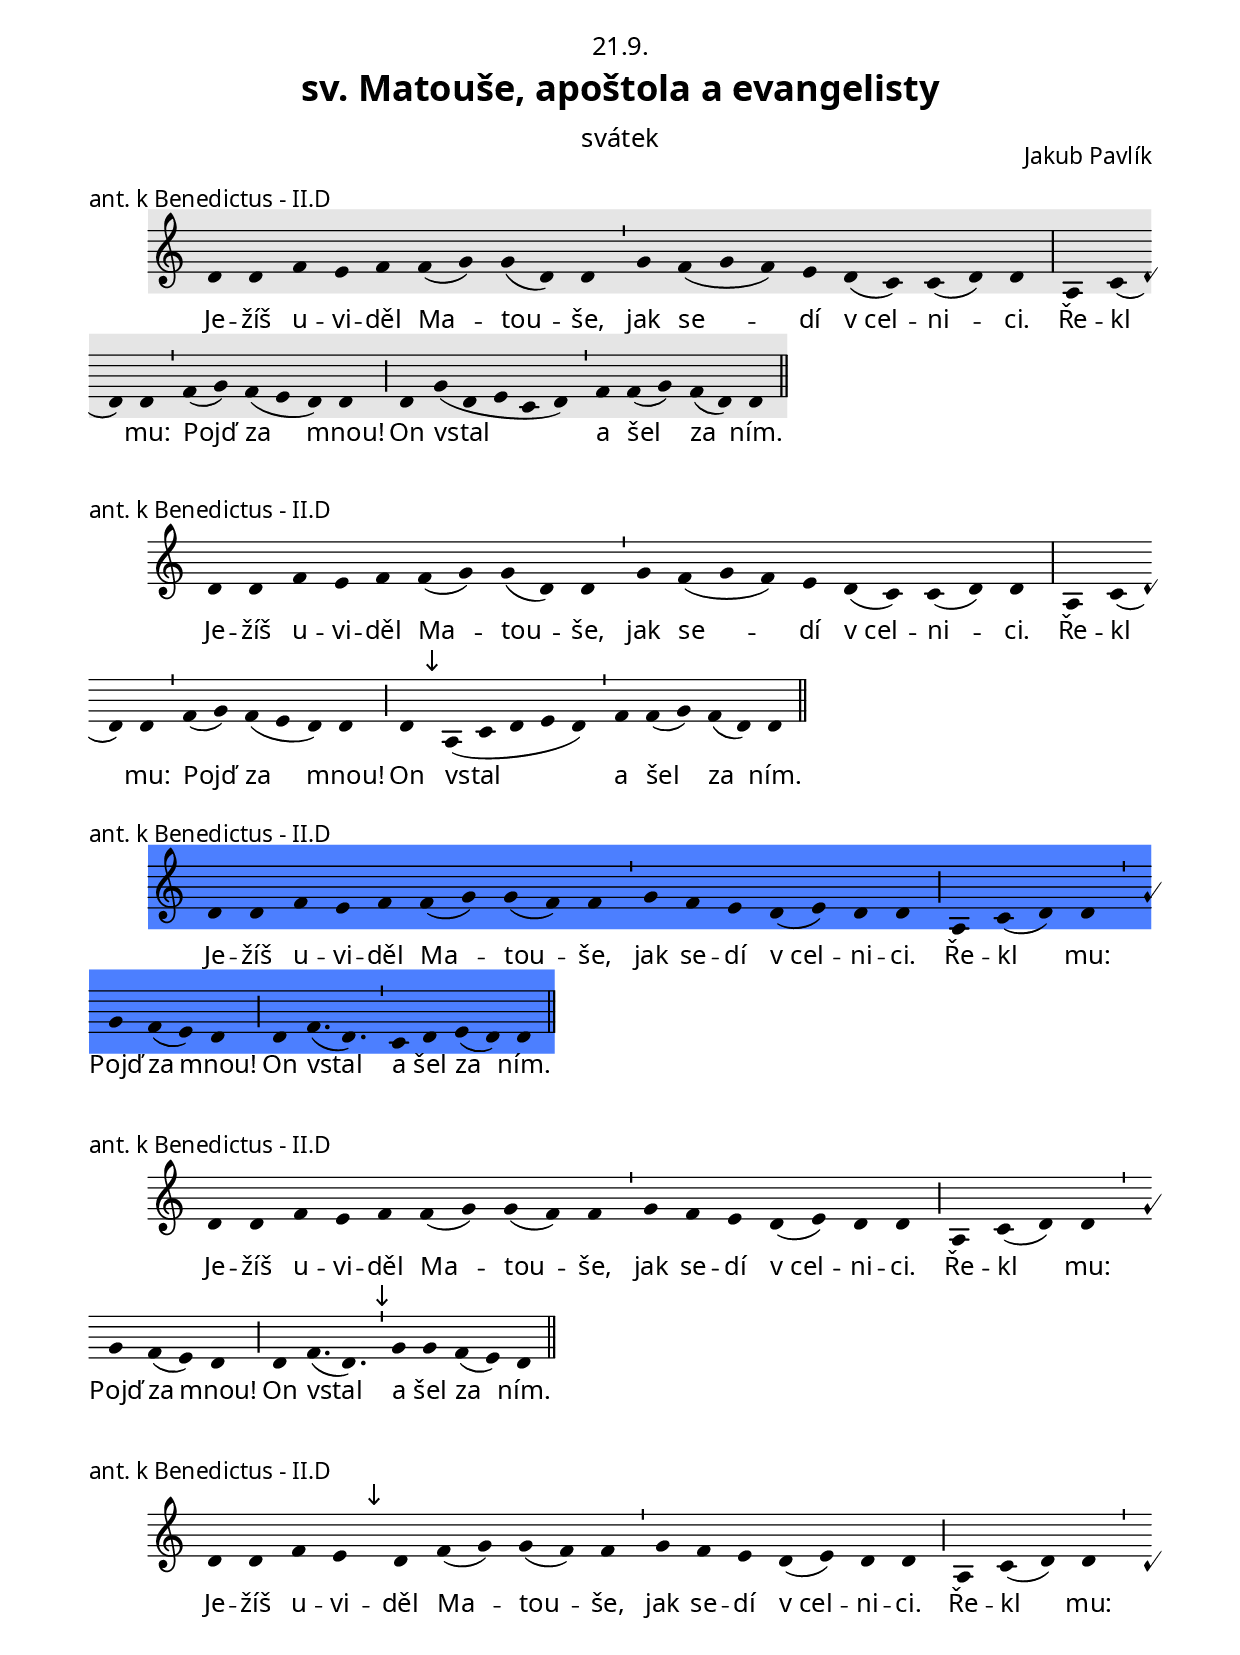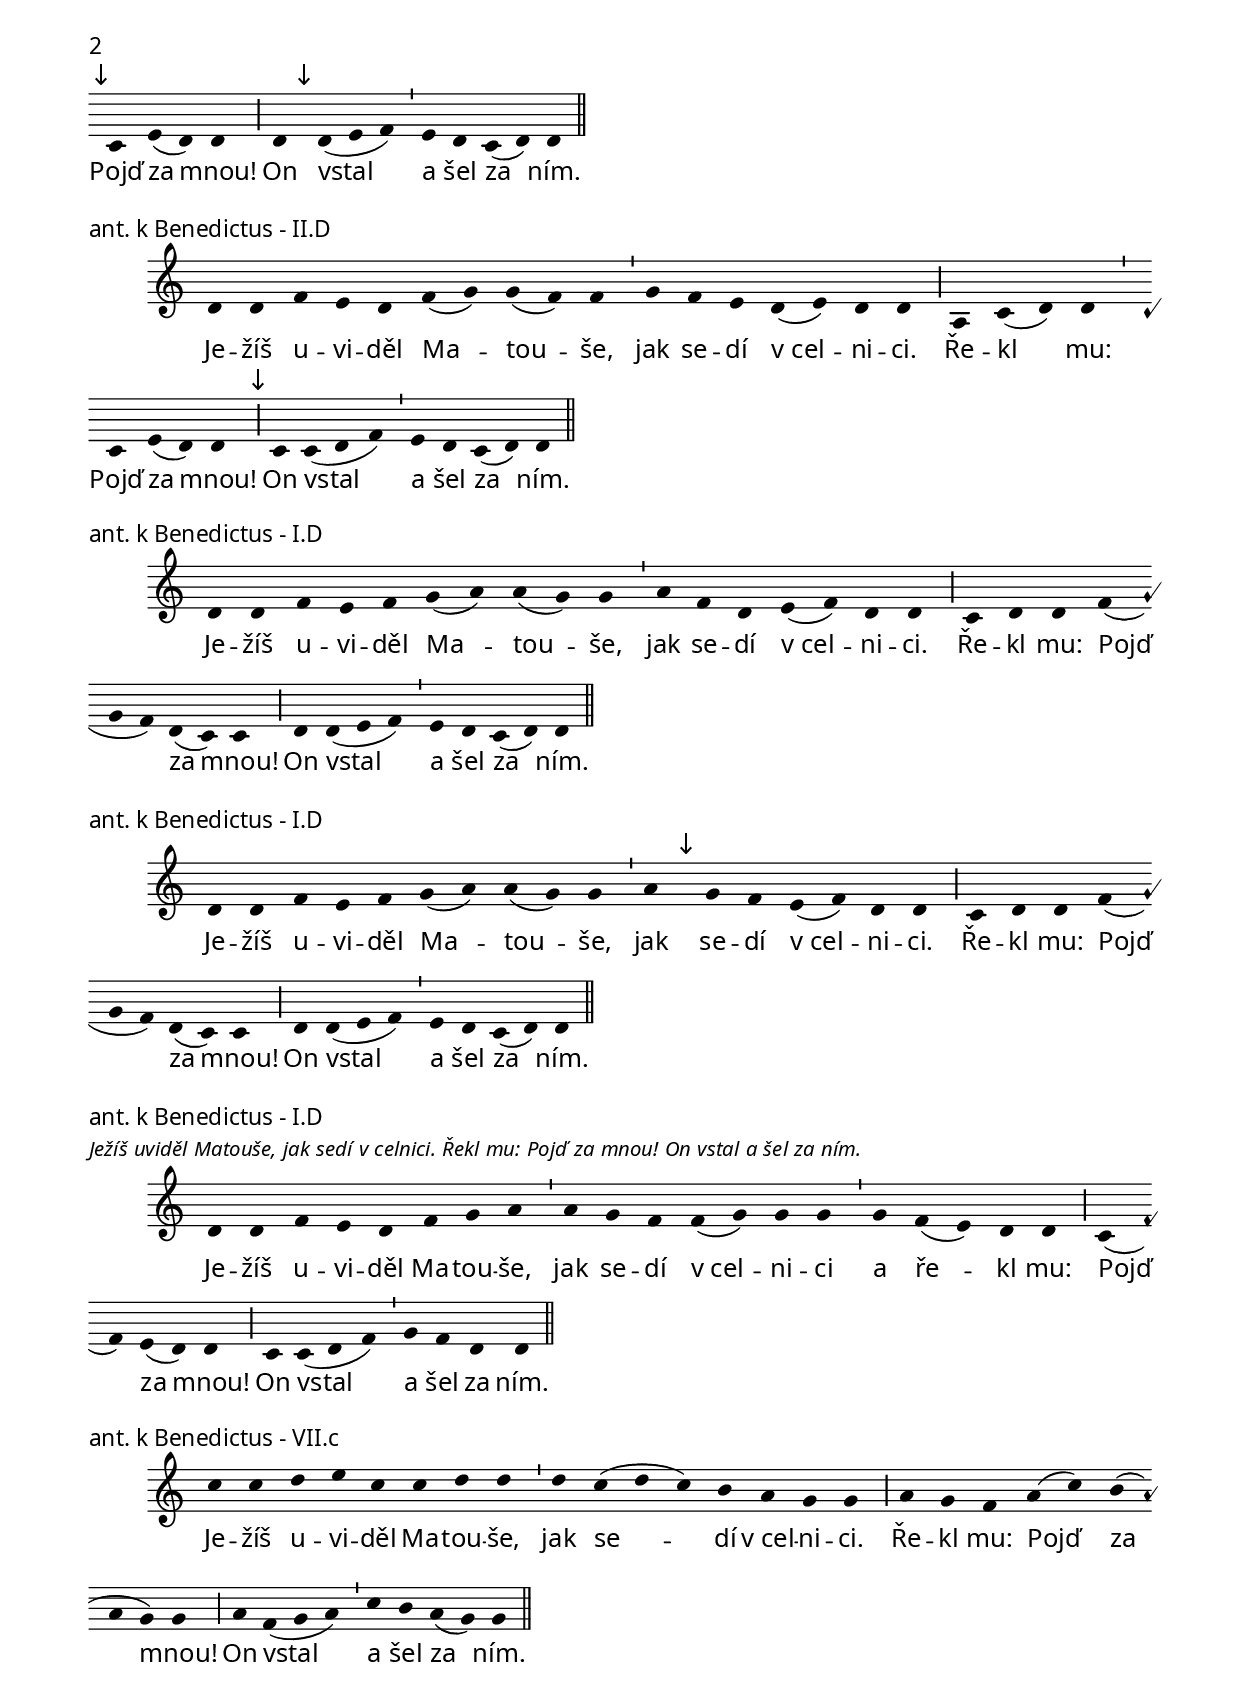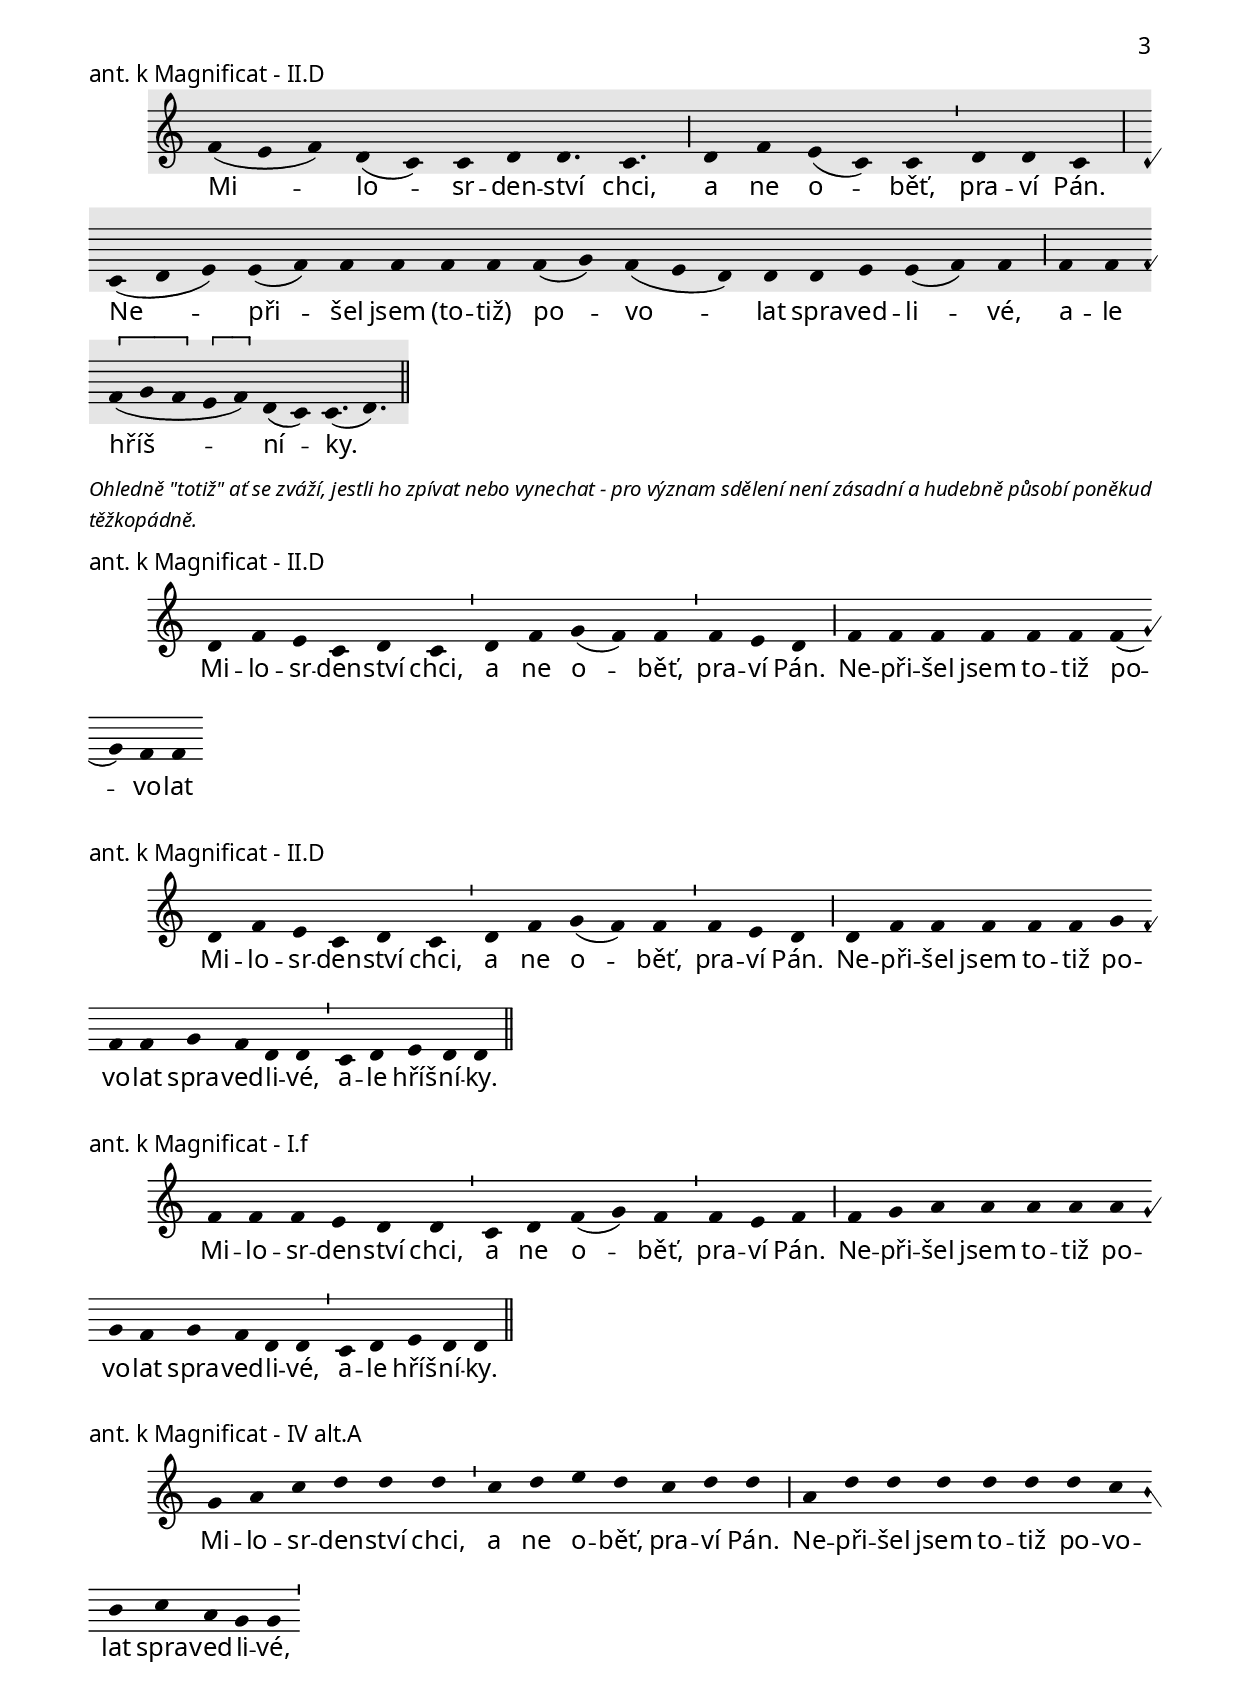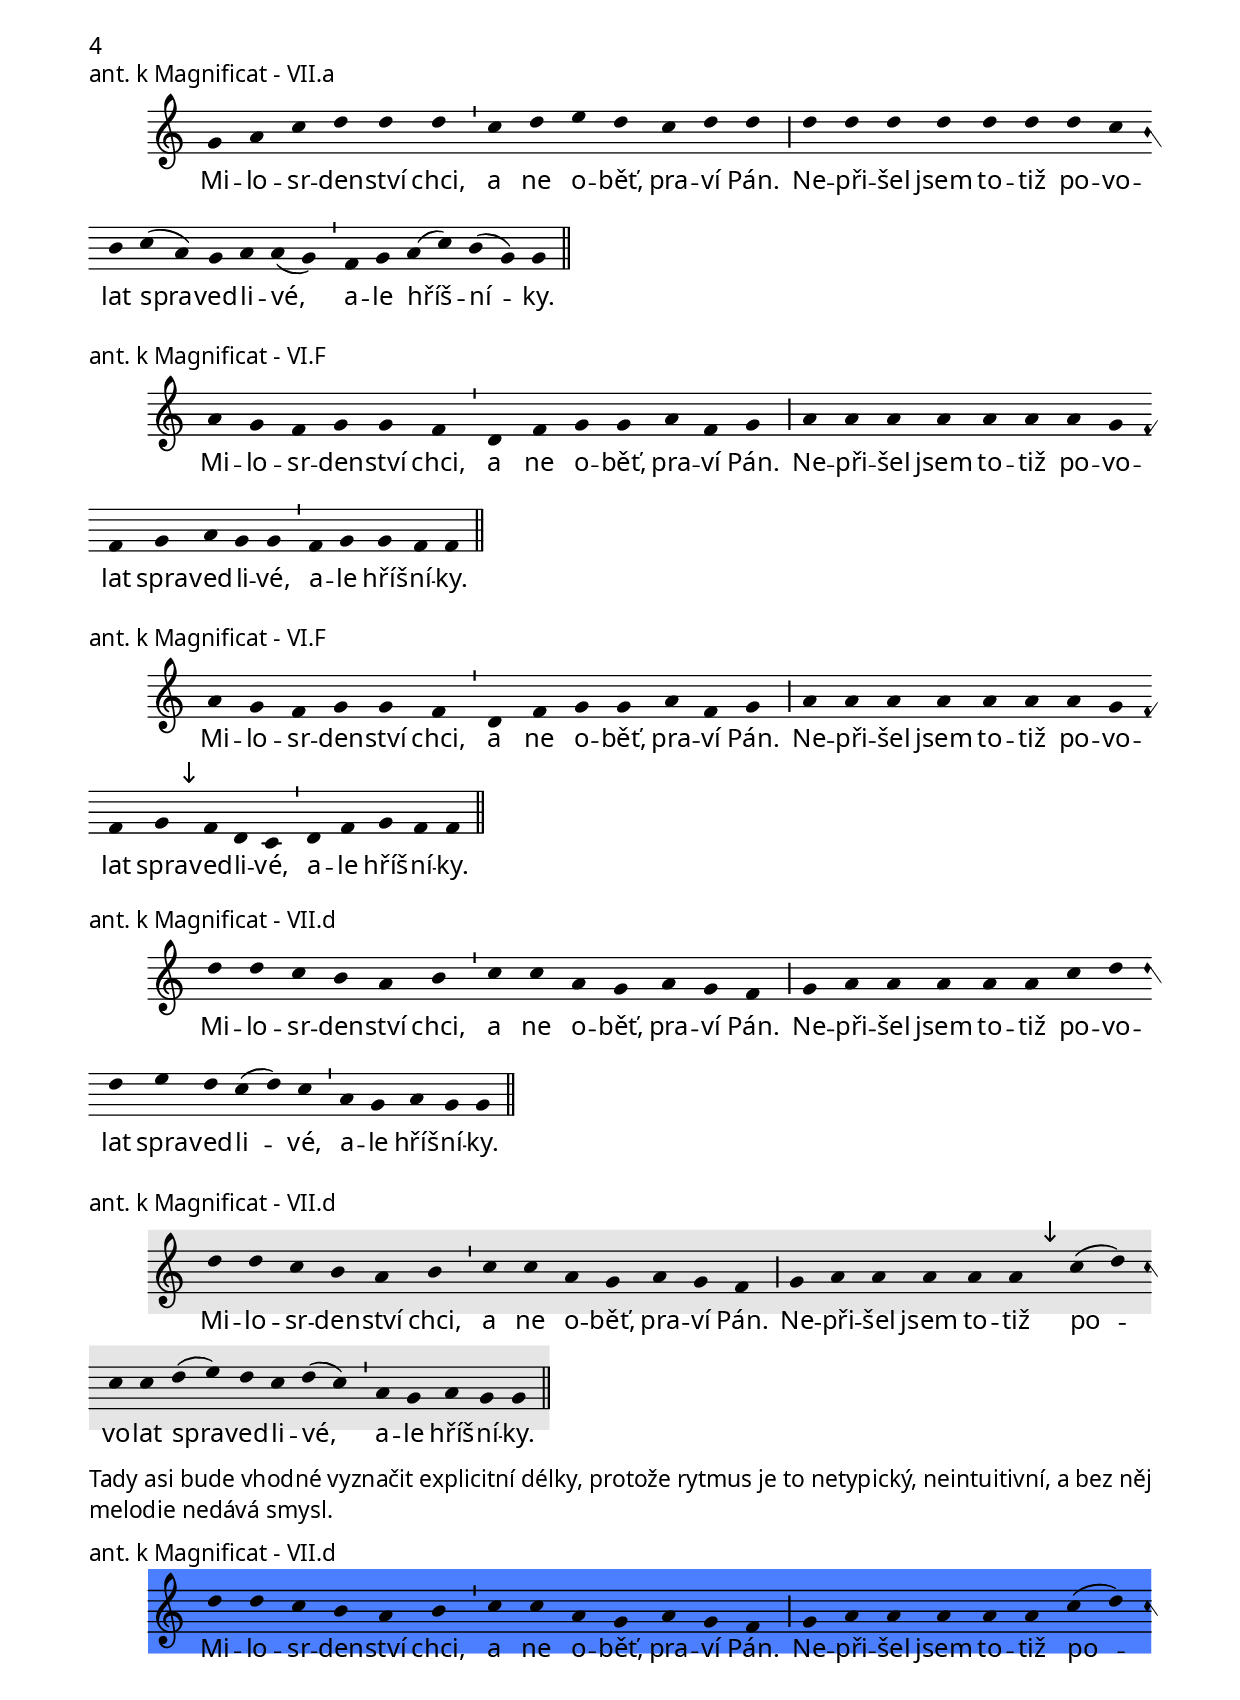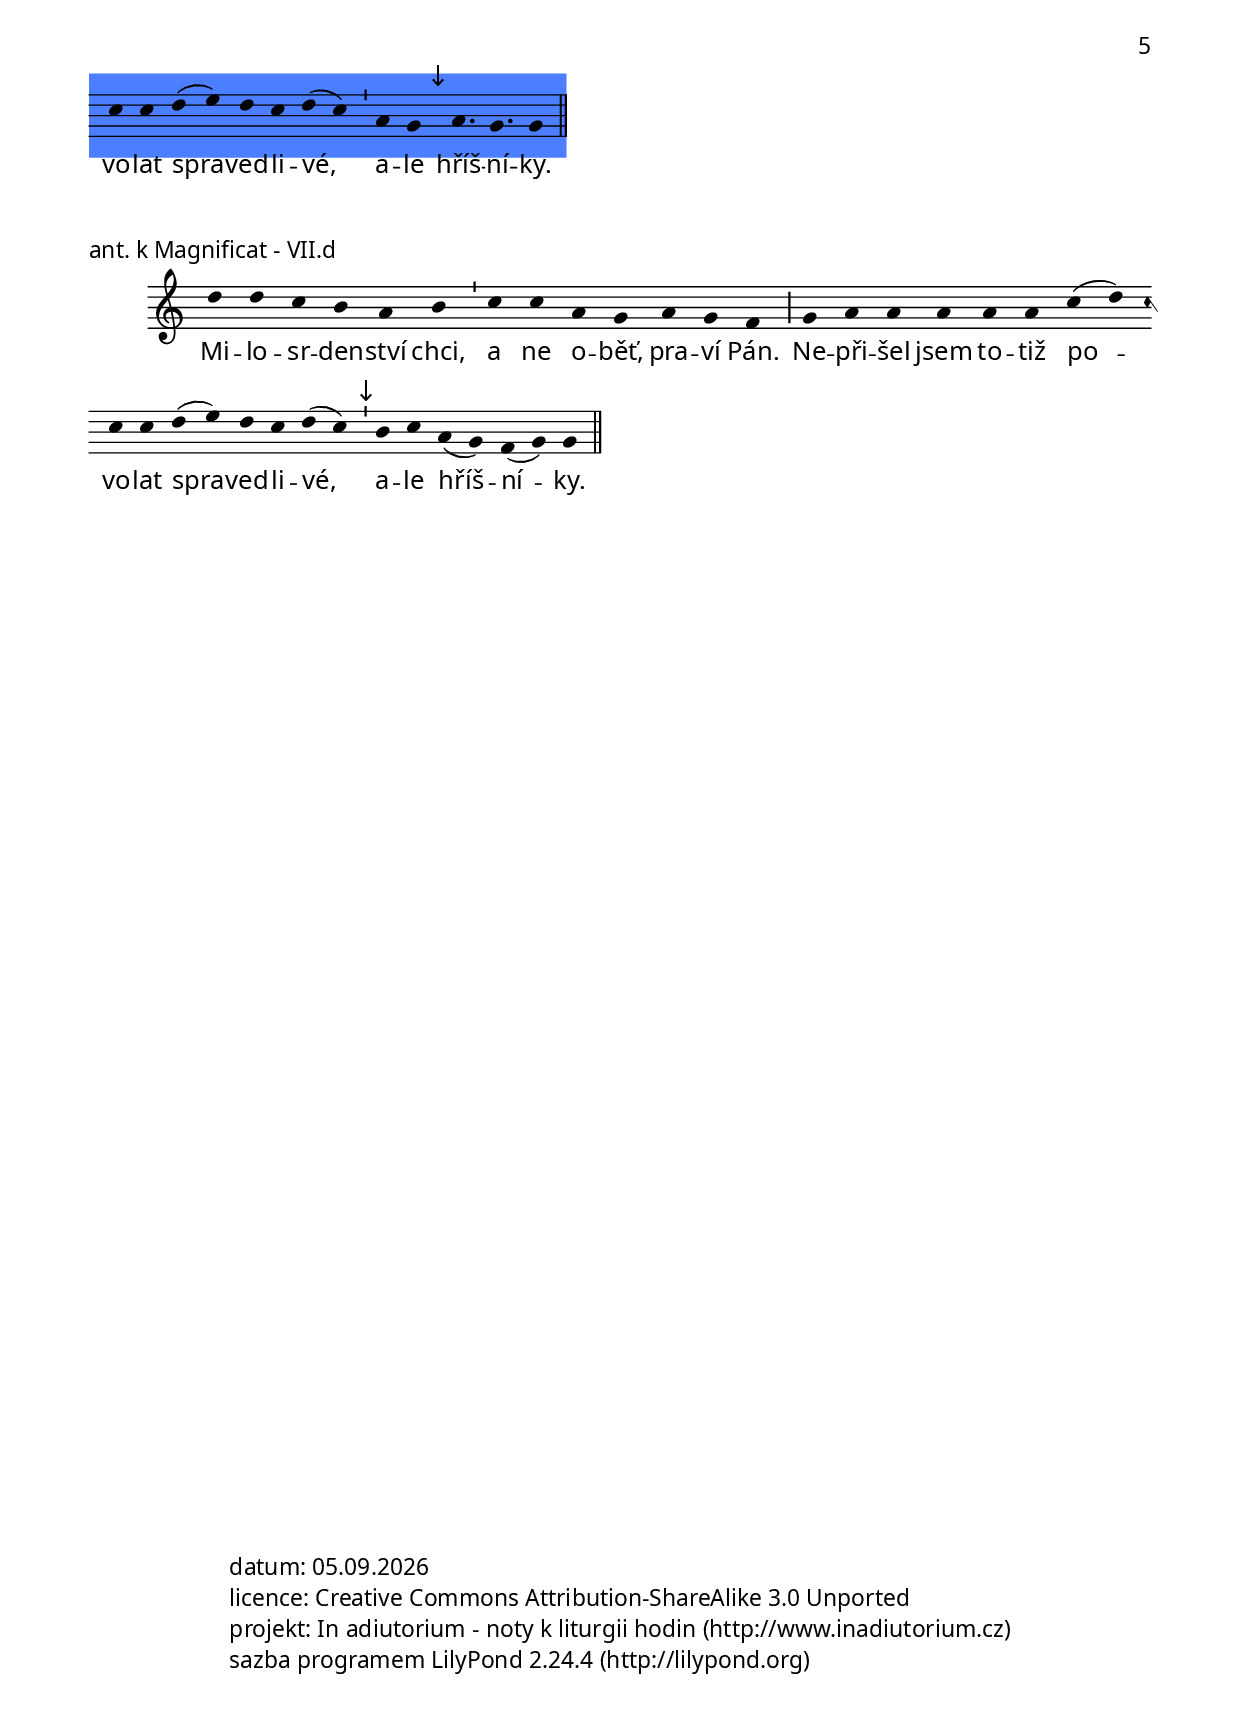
\version "2.15.37"

\include "../spolecne.ly"

\header {
  title = \markup\titleSvatek
            "sv. Matouše, apoštola a evangelisty"
            svátek
            21.9.
  composer = "Jakub Pavlík"
}

\score {
  \relative c' {
    \zvyraznovacSedy
    \choralniRezim
    d4 d f e f f( g) g( d) d \barMin g f( g f) e d( c) c( d) d \barMax
    a c( d) d \barMin f( g) f( e d) d \barMaior
    d g( d e c d) \barMin f f( g) f( d) d \barFinalis
  }
  \addlyrics {
    Je -- žíš u -- vi -- děl Ma -- tou -- še,
    jak se -- dí v_cel -- ni -- ci.
    Ře -- kl mu: Pojď za mnou!
    On vstal a šel za ním.
  }
  \header {
    quid = "ant. k Benedictus"
    modus = "II"
    differentia = "D"
    psalmus = ""
    id = "aben"
    piece = \markup {\sestavTitulekBezZalmu}
  }
}

\score {
  \relative c' {
    \choralniRezim
    d4 d f e f f( g) g( d) d \barMin g f( g f) e d( c) c( d) d \barMax
    a c( d) d \barMin f( g) f( e d) d \barMaior
    d \mark\sipka a( c d e d) \barMin f f( g) f( d) d \barFinalis
  }
  \addlyrics {
    Je -- žíš u -- vi -- děl Ma -- tou -- še,
    jak se -- dí v_cel -- ni -- ci.
    Ře -- kl mu: Pojď za mnou!
    On vstal a šel za ním.
  }
  \header {
    quid = "ant. k Benedictus"
    modus = "II"
    differentia = "D"
    psalmus = ""
    id = "aben"
    piece = \markup {\sestavTitulekBezZalmu}
  }
}

\score {
  \relative c' {
    \zvyraznovacModry
    \choralniRezim
    d4 d f e f f( g) g( f) f \barMin
    g f e d( e) d d \barMaior
    a c( d) d \barMin
    g f( e) d \barMaior
    d f4.( d) \barMin
    c4 d e( d) d \barFinalis
  }
  \addlyrics {
    Je -- žíš u -- vi -- děl Ma -- tou -- še,
    jak se -- dí v_cel -- ni -- ci.
    Ře -- kl mu:
    Pojď za mnou!
    On vstal
    a šel za ním.
  }
  \header {
    quid = "ant. k Benedictus"
    modus = "II"
    differentia = "D"
    psalmus = ""
    id = "aben"
    piece = \markup {\sestavTitulekBezZalmu}
  }
}

\score {
  \relative c' {
    \choralniRezim
    d4 d f e f f( g) g( f) f \barMin
    g f e d( e) d d \barMaior
    a c( d) d \barMin
    g f( e) d \barMaior
    d f4.( d) \barMin
    \mark\sipka g4 g f( e) d \barFinalis
  }
  \addlyrics {
    Je -- žíš u -- vi -- děl Ma -- tou -- še,
    jak se -- dí v_cel -- ni -- ci.
    Ře -- kl mu:
    Pojď za mnou!
    On vstal
    a šel za ním.
  }
  \header {
    quid = "ant. k Benedictus"
    modus = "II"
    differentia = "D"
    psalmus = ""
    id = "aben"
    piece = \markup {\sestavTitulekBezZalmu}
  }
}

\score {
  \relative c' {
    \choralniRezim
    d4 d f e \mark\sipka d f( g) g( f) f \barMin
    g f e d( e) d d \barMaior
    a c( d) d \barMin
    \mark\sipka c e( d) d \barMaior
    d \mark\sipka d( e f) \barMin
    e d c( d) d \barFinalis
  }
  \addlyrics {
    Je -- žíš u -- vi -- děl Ma -- tou -- še,
    jak se -- dí v_cel -- ni -- ci.
    Ře -- kl mu:
    Pojď za mnou!
    On vstal
    a šel za ním.
  }
  \header {
    quid = "ant. k Benedictus"
    modus = "II"
    differentia = "D"
    psalmus = ""
    id = "aben"
    piece = \markup {\sestavTitulekBezZalmu}
  }
}

\score {
  \relative c' {
    \choralniRezim
    d4 d f e d f( g) g( f) f \barMin
    g f e d( e) d d \barMaior
    a c( d) d \barMin
    c e( d) d \barMaior
    \mark\sipka c c( d f) \barMin
    e d c( d) d \barFinalis
  }
  \addlyrics {
    Je -- žíš u -- vi -- děl Ma -- tou -- še,
    jak se -- dí v_cel -- ni -- ci.
    Ře -- kl mu:
    Pojď za mnou!
    On vstal
    a šel za ním.
  }
  \header {
    quid = "ant. k Benedictus"
    modus = "II"
    differentia = "D"
    psalmus = ""
    id = "aben"
    piece = \markup {\sestavTitulekBezZalmu}
  }
}

\score {
  \relative c' {
    \choralniRezim
    d4 d f e f g( a) a( g) g \barMin
    a f d e( f) d d \barMaior
    c d d
    f( g f) d( c) c \barMaior
    d d( e f) \barMin
    e d c( d) d \barFinalis
  }
  \addlyrics {
    Je -- žíš u -- vi -- děl Ma -- tou -- še,
    jak se -- dí v_cel -- ni -- ci.
    Ře -- kl mu:
    Pojď za mnou!
    On vstal
    a šel za ním.
  }
  \header {
    quid = "ant. k Benedictus"
    modus = "I"
    differentia = "D"
    psalmus = ""
    id = "aben"
    piece = \markup {\sestavTitulekBezZalmu}
  }
}

\score {
  \relative c' {
    \choralniRezim
    d4 d f e f g( a) a( g) g \barMin
    a \mark\sipka g f e( f) d d \barMaior
    c d d
    f( g f) d( c) c \barMaior
    d d( e f) \barMin
    e d c( d) d \barFinalis
  }
  \addlyrics {
    Je -- žíš u -- vi -- děl Ma -- tou -- še,
    jak se -- dí v_cel -- ni -- ci.
    Ře -- kl mu:
    Pojď za mnou!
    On vstal
    a šel za ním.
  }
  \header {
    quid = "ant. k Benedictus"
    modus = "I"
    differentia = "D"
    psalmus = ""
    id = "aben"
    piece = \markup {\sestavTitulekBezZalmu}
  }
}

\score {
  \relative c' {
    \choralniRezim
    d4 d f e d f g a \barMin
    a g f f( g) g g \barMin
    g f( e) d d \barMaior
    c( f) e( d) d \barMaior
    c c( d f) \barMin
    g f d d \barFinalis
  }
  \addlyrics {
    Je -- žíš u -- vi -- děl Ma -- tou -- še,
    jak se -- dí v_cel -- ni -- ci
    a ře -- kl mu: Pojď za mnou!
    On vstal
    a šel za ním.
  }
  \header {
    textus_approbatus = "Ježíš uviděl Matouše, jak sedí v celnici. Řekl mu: Pojď za mnou! On vstal a šel za ním."
    quid = "ant. k Benedictus"
    modus = "I"
    differentia = "D"
    psalmus = ""
    id = "aben"
    piece = \markup {\sestavTitulekBezZalmu}
  }
}

\score {
  \relative c'' {
    \choralniRezim
    c4 c d e c c d d \barMin
    d c( d c) b a g g \barMaior
    a g f a( c) b( a g) g \barMaior
    a f( g a) \barMin
    c b a( g) g \barFinalis
  }
  \addlyrics {
    Je -- žíš u -- vi -- děl Ma -- tou -- še,
    jak se -- dí v_cel -- ni -- ci.
    Ře -- kl mu: Pojď za mnou!
    On vstal
    a šel za ním.
  }
  \header {
    quid = "ant. k Benedictus"
    modus = "VII"
    differentia = "c"
    psalmus = ""
    id = "aben"
    piece = \markup {\sestavTitulekBezZalmu}
  }
}

\pageBreak

\score {
  \relative c' {
    \zvyraznovacSedy
    \choralniRezim
    f4( e f) d( c) c d d4. c \barMaior
    d4 f e( c) c \barMin d d c \barMax \break
    c( d e) e( f) f f
    \bar ":" f f \bar ":"
    f( g) f( e d) d d e e( f) f \barMaior
    f f \[ f( g f \] \[ e f) \] d( c) c4.( d) \barFinalis
  }
  \addlyrics {
    Mi -- lo -- sr -- den -- ství chci,
    a ne o -- běť, pra -- ví Pán.
    Ne -- při -- šel jsem
    "(to" -- "tiž)"
    po -- vo -- lat spra -- ved -- li -- vé,
    a -- le hříš -- ní -- ky.
  }
  \header {
    quid = "ant. k Magnificat"
    modus = "II"
    differentia = "D"
    psalmus = ""
    id = "amag"
    piece = \markup {\sestavTitulekBezZalmu}
  }
}

\markup\small\italic\justify{Ohledně "\"totiž\"" ať se zváží, jestli ho
zpívat nebo vynechat - pro význam sdělení není zásadní a hudebně
působí poněkud těžkopádně.}

\score {
  \relative c' {
    \choralniRezim
    d4 f e c d c \barMin
    d f g( f) f \barMin
    f e d \barMaior
    f f f f f f f( g) f f
  }
  \addlyrics {
    Mi -- lo -- sr -- den -- ství chci,
    a ne o -- běť,
    pra -- ví Pán.
    Ne -- při -- šel jsem to -- tiž po -- vo -- lat spra -- ved -- li -- vé,
    a -- le hříš -- ní -- ky.
  }
  \header {
    quid = "ant. k Magnificat"
    modus = "II"
    differentia = "D"
    psalmus = ""
    id = "amag"
    piece = \markup {\sestavTitulekBezZalmu}
  }
}

\score {
  \relative c' {
    \choralniRezim
    d4 f e c d c \barMin
    d f g( f) f \barMin
    f e d \barMaior
    d f f f f f g f f g f d d \barMin
    c d e d d \barFinalis
  }
  \addlyrics {
    Mi -- lo -- sr -- den -- ství chci,
    a ne o -- běť,
    pra -- ví Pán.
    Ne -- při -- šel jsem to -- tiž po -- vo -- lat spra -- ved -- li -- vé,
    a -- le hříš -- ní -- ky.
  }
  \header {
    quid = "ant. k Magnificat"
    modus = "II"
    differentia = "D"
    psalmus = ""
    id = "amag"
    piece = \markup {\sestavTitulekBezZalmu}
  }
}

\score {
  \relative c' {
    \choralniRezim
    f4 f f e d d \barMin
    c d f( g) f \barMin
    f e f \barMaior
    f g a a a a a g f g f d d \barMin
    c d e d d \barFinalis
  }
  \addlyrics {
    Mi -- lo -- sr -- den -- ství chci,
    a ne o -- běť,
    pra -- ví Pán.
    Ne -- při -- šel jsem to -- tiž po -- vo -- lat spra -- ved -- li -- vé,
    a -- le hříš -- ní -- ky.
  }
  \header {
    quid = "ant. k Magnificat"
    modus = "I"
    differentia = "f"
    psalmus = ""
    id = "amag"
    piece = \markup {\sestavTitulekBezZalmu}
  }
}

\score {
  \relative c'' {
    \choralniRezim
    g4 a c d d d \barMin
    c d e d c d d \barMaior
    a d d d d d d c b c a g g \barMin
  }
  \addlyrics {
    Mi -- lo -- sr -- den -- ství chci,
    a ne o -- běť, pra -- ví Pán.
    Ne -- při -- šel jsem to -- tiž po -- vo -- lat spra -- ved -- li -- vé,
    a -- le hříš -- ní -- ky.
  }
  \header {
    quid = "ant. k Magnificat"
    modus = "IV alt"
    differentia = "A"
    psalmus = ""
    placet = "to spíš nepůjde - na tenhle tradiční model je druhá půle moc ukecaná a málo rytmická"
    id = "amag"
    piece = \markup {\sestavTitulekBezZalmu}
  }
}

\score {
  \relative c'' {
    \choralniRezim
    g4 a c d d d \barMin
    c d e d c d d \barMaior
    d d d d d d d c b c( a) g a a( g) \barMin
    f g a( c) b( g) g \barFinalis
  }
  \addlyrics {
    Mi -- lo -- sr -- den -- ství chci,
    a ne o -- běť, pra -- ví Pán.
    Ne -- při -- šel jsem to -- tiž po -- vo -- lat spra -- ved -- li -- vé,
    a -- le hříš -- ní -- ky.
  }
  \header {
    quid = "ant. k Magnificat"
    modus = "VII"
    differentia = "a"
    psalmus = ""
    id = "amag"
    piece = \markup {\sestavTitulekBezZalmu}
  }
}

\score {
  \relative c'' {
    \choralniRezim
    a4 g f g g f \barMin
    d f g g a f g \barMaior
    a a a a a a a g f g a g g \barMin
    f g g f f \barFinalis
  }
  \addlyrics {
    Mi -- lo -- sr -- den -- ství chci,
    a ne o -- běť, pra -- ví Pán.
    Ne -- při -- šel jsem to -- tiž po -- vo -- lat spra -- ved -- li -- vé,
    a -- le hříš -- ní -- ky.
  }
  \header {
    quid = "ant. k Magnificat"
    modus = "VI"
    differentia = "F"
    psalmus = ""
    id = "amag"
    piece = \markup {\sestavTitulekBezZalmu}
  }
}

\score {
  \relative c'' {
    \choralniRezim
    a4 g f g g f \barMin
    d f g g a f g \barMaior
    a a a a a a a g f g \mark\sipka f d c \barMin
    d f g f f \barFinalis
  }
  \addlyrics {
    Mi -- lo -- sr -- den -- ství chci,
    a ne o -- běť, pra -- ví Pán.
    Ne -- při -- šel jsem to -- tiž po -- vo -- lat spra -- ved -- li -- vé,
    a -- le hříš -- ní -- ky.
  }
  \header {
    quid = "ant. k Magnificat"
    modus = "VI"
    differentia = "F"
    psalmus = ""
    id = "amag"
    piece = \markup {\sestavTitulekBezZalmu}
  }
}

\score {
  \relative c'' {
    \choralniRezim
    d4 d c b a b \barMin
    c c a g a g f \barMaior
    g a a a a a c d d e d c( d) c \barMin
    a g a g g \barFinalis
  }
  \addlyrics {
    Mi -- lo -- sr -- den -- ství chci,
    a ne o -- běť, pra -- ví Pán.
    Ne -- při -- šel jsem to -- tiž po -- vo -- lat spra -- ved -- li -- vé,
    a -- le hříš -- ní -- ky.
  }
  \header {
    quid = "ant. k Magnificat"
    modus = "VII"
    differentia = "d"
    psalmus = ""
    id = "amag"
    piece = \markup {\sestavTitulekBezZalmu}
  }
}

\score {
  \relative c'' {
    \zvyraznovacSedy
    \choralniRezim
    d4 d c b a b \barMin
    c c a g a g f \barMaior
    g a a a a a \mark\sipka c( d) c c d( e) d c d( c) \barMin
    a g a g g \barFinalis
  }
  \addlyrics {
    Mi -- lo -- sr -- den -- ství chci,
    a ne o -- běť, pra -- ví Pán.
    Ne -- při -- šel jsem to -- tiž po -- vo -- lat spra -- ved -- li -- vé,
    a -- le hříš -- ní -- ky.
  }
  \header {
    quid = "ant. k Magnificat"
    modus = "VII"
    differentia = "d"
    psalmus = ""
    id = "amag"
    piece = \markup {\sestavTitulekBezZalmu}
  }
}

\markup\justify{
  Tady asi bude vhodné vyznačit explicitní délky, protože rytmus je to netypický,
  neintuitivní, a bez něj melodie nedává smysl.
}
\score {
  \relative c'' {
    \zvyraznovacModry
    \choralniRezim
    d4 d c b a b \barMin
    c c a g a g f \barMaior
    g a a a a a c( d) c c d( e) d c d( c) \barMin
    a g \mark\sipka a4. g g4 \barFinalis
  }
  \addlyrics {
    Mi -- lo -- sr -- den -- ství chci,
    a ne o -- běť, pra -- ví Pán.
    Ne -- při -- šel jsem to -- tiž po -- vo -- lat spra -- ved -- li -- vé,
    a -- le hříš -- ní -- ky.
  }
  \header {
    quid = "ant. k Magnificat"
    modus = "VII"
    differentia = "d"
    psalmus = ""
    id = "amag"
    piece = \markup {\sestavTitulekBezZalmu}
  }
}

\score {
  \relative c'' {
    \choralniRezim
    d4 d c b a b \barMin
    c c a g a g f \barMaior
    g a a a a a c( d) c c d( e) d c d( c) \barMin
    \mark\sipka b c a( g) f( g) g \barFinalis
  }
  \addlyrics {
    Mi -- lo -- sr -- den -- ství chci,
    a ne o -- běť, pra -- ví Pán.
    Ne -- při -- šel jsem to -- tiž po -- vo -- lat spra -- ved -- li -- vé,
    a -- le hříš -- ní -- ky.
  }
  \header {
    quid = "ant. k Magnificat"
    modus = "VII"
    differentia = "d"
    psalmus = ""
    id = "amag"
    piece = \markup {\sestavTitulekBezZalmu}
  }
}